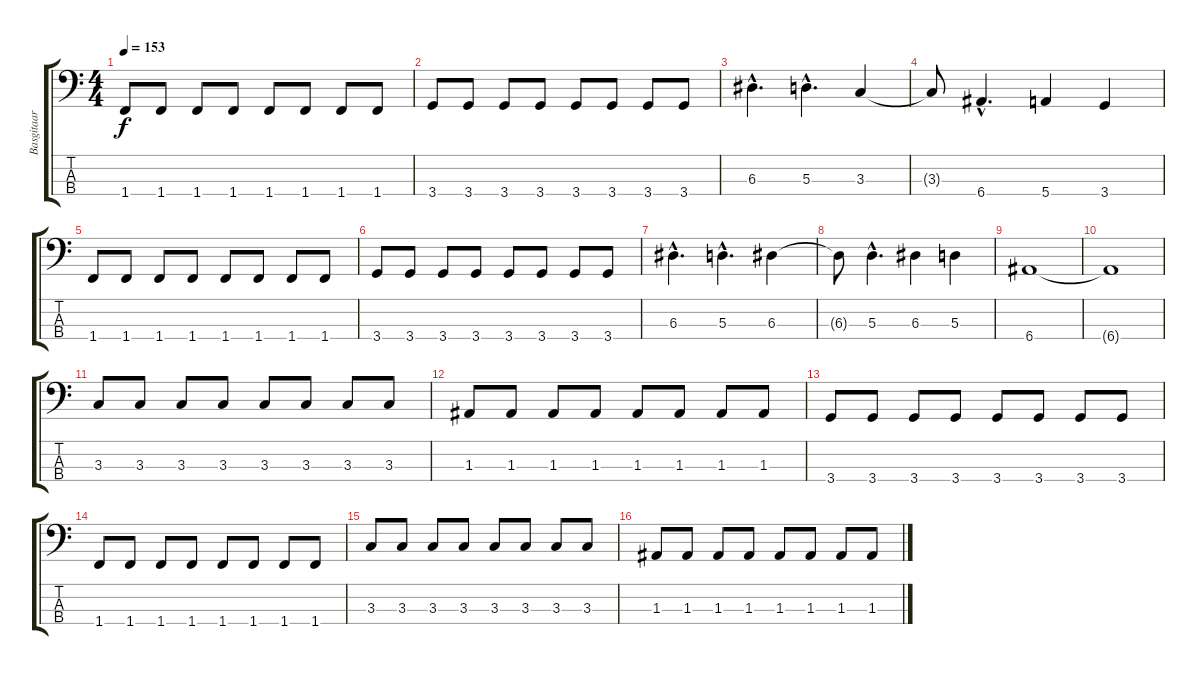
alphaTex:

\track ("Basgitaar" "Basgitaar") {instrument electricbassfinger}
\staff {score tabs}
\tuning (G2 D2 A1 E1) {hide}
\ts (4 4)
\tempo 153
\clef f4
\ks c
1.4.8{dy f} 1.4.8 1.4.8 1.4.8 1.4.8 1.4.8 1.4.8 1.4.8 |
3.4.8 3.4.8 3.4.8 3.4.8 3.4.8 3.4.8 3.4.8 3.4.8 |
6.3{hac}.4{d} 5.3{hac}.4{d} 3.3.4 |
3.3{t}.8 6.4{hac}.4{d} 5.4.4 3.4.4 |
1.4.8 1.4.8 1.4.8 1.4.8 1.4.8 1.4.8 1.4.8 1.4.8 |
3.4.8 3.4.8 3.4.8 3.4.8 3.4.8 3.4.8 3.4.8 3.4.8 |
6.3{hac}.4{d} 5.3{hac}.4{d} 6.3.4 |
6.3{t}.8 5.3{hac}.4{d} 6.3.4 5.3.4 |
6.4.1 |
6.4{t}.1 |
3.3.8 3.3.8 3.3.8 3.3.8 3.3.8 3.3.8 3.3.8 3.3.8 |
1.3.8 1.3.8 1.3.8 1.3.8 1.3.8 1.3.8 1.3.8 1.3.8 |
3.4.8 3.4.8 3.4.8 3.4.8 3.4.8 3.4.8 3.4.8 3.4.8 |
1.4.8 1.4.8 1.4.8 1.4.8 1.4.8 1.4.8 1.4.8 1.4.8 |
3.3.8 3.3.8 3.3.8 3.3.8 3.3.8 3.3.8 3.3.8 3.3.8 |
1.3.8 1.3.8 1.3.8 1.3.8 1.3.8 1.3.8 1.3.8 1.3.8
